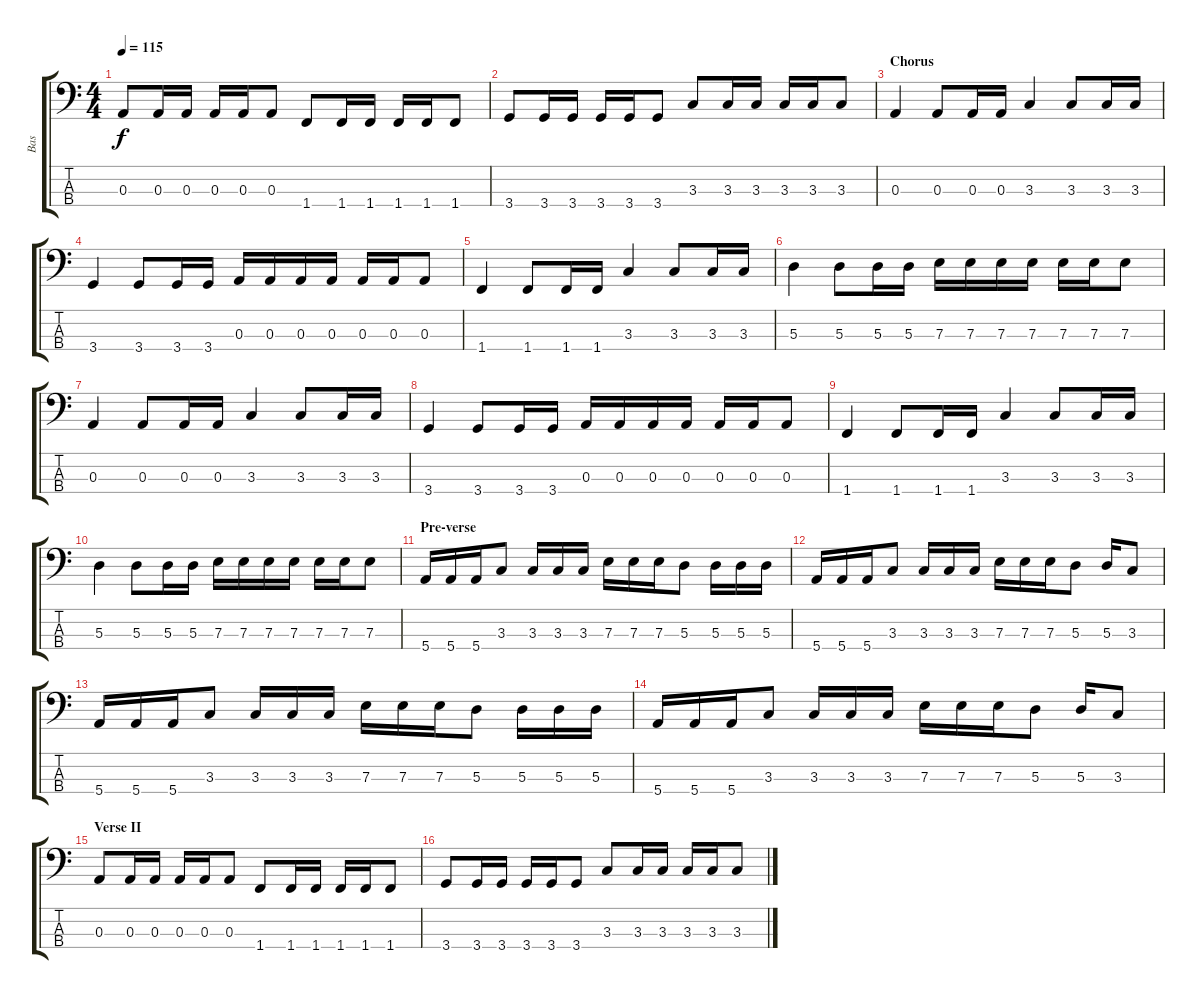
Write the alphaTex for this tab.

\track ("Bas" "Bas") {instrument electricbassfinger}
\staff {score tabs}
\tuning (G2 D2 A1 E1) {hide}
\ts (4 4)
\tempo 115
\clef f4
\ks c
0.3.8{dy f} 0.3.16 0.3.16 0.3.16 0.3.16 0.3.8 1.4.8 1.4.16 1.4.16 1.4.16 1.4.16 1.4.8 |
3.4.8 3.4.16 3.4.16 3.4.16 3.4.16 3.4.8 3.3.8 3.3.16 3.3.16 3.3.16 3.3.16 3.3.8 |
\section ("" "Chorus")
0.3.4 0.3.8 0.3.16 0.3.16 3.3.4 3.3.8 3.3.16 3.3.16 |
3.4.4 3.4.8 3.4.16 3.4.16 0.3.16 0.3.16 0.3.16 0.3.16 0.3.16 0.3.16 0.3.8 |
1.4.4 1.4.8 1.4.16 1.4.16 3.3.4 3.3.8 3.3.16 3.3.16 |
5.3.4 5.3.8 5.3.16 5.3.16 7.3.16 7.3.16 7.3.16 7.3.16 7.3.16 7.3.16 7.3.8 |
0.3.4 0.3.8 0.3.16 0.3.16 3.3.4 3.3.8 3.3.16 3.3.16 |
3.4.4 3.4.8 3.4.16 3.4.16 0.3.16 0.3.16 0.3.16 0.3.16 0.3.16 0.3.16 0.3.8 |
1.4.4 1.4.8 1.4.16 1.4.16 3.3.4 3.3.8 3.3.16 3.3.16 |
5.3.4 5.3.8 5.3.16 5.3.16 7.3.16 7.3.16 7.3.16 7.3.16 7.3.16 7.3.16 7.3.8 |
\section ("" "Pre-verse")
5.4.16 5.4.16 5.4.16 3.3.8 3.3.16 3.3.16 3.3.16 7.3.16 7.3.16 7.3.16 5.3.8 5.3.16 5.3.16 5.3.16 |
5.4.16 5.4.16 5.4.16 3.3.8 3.3.16 3.3.16 3.3.16 7.3.16 7.3.16 7.3.16 5.3.8 5.3.16 3.3.8 |
5.4.16 5.4.16 5.4.16 3.3.8 3.3.16 3.3.16 3.3.16 7.3.16 7.3.16 7.3.16 5.3.8 5.3.16 5.3.16 5.3.16 |
5.4.16 5.4.16 5.4.16 3.3.8 3.3.16 3.3.16 3.3.16 7.3.16 7.3.16 7.3.16 5.3.8 5.3.16 3.3.8 |
\section ("" "Verse II")
0.3.8 0.3.16 0.3.16 0.3.16 0.3.16 0.3.8 1.4.8 1.4.16 1.4.16 1.4.16 1.4.16 1.4.8 |
3.4.8 3.4.16 3.4.16 3.4.16 3.4.16 3.4.8 3.3.8 3.3.16 3.3.16 3.3.16 3.3.16 3.3.8
